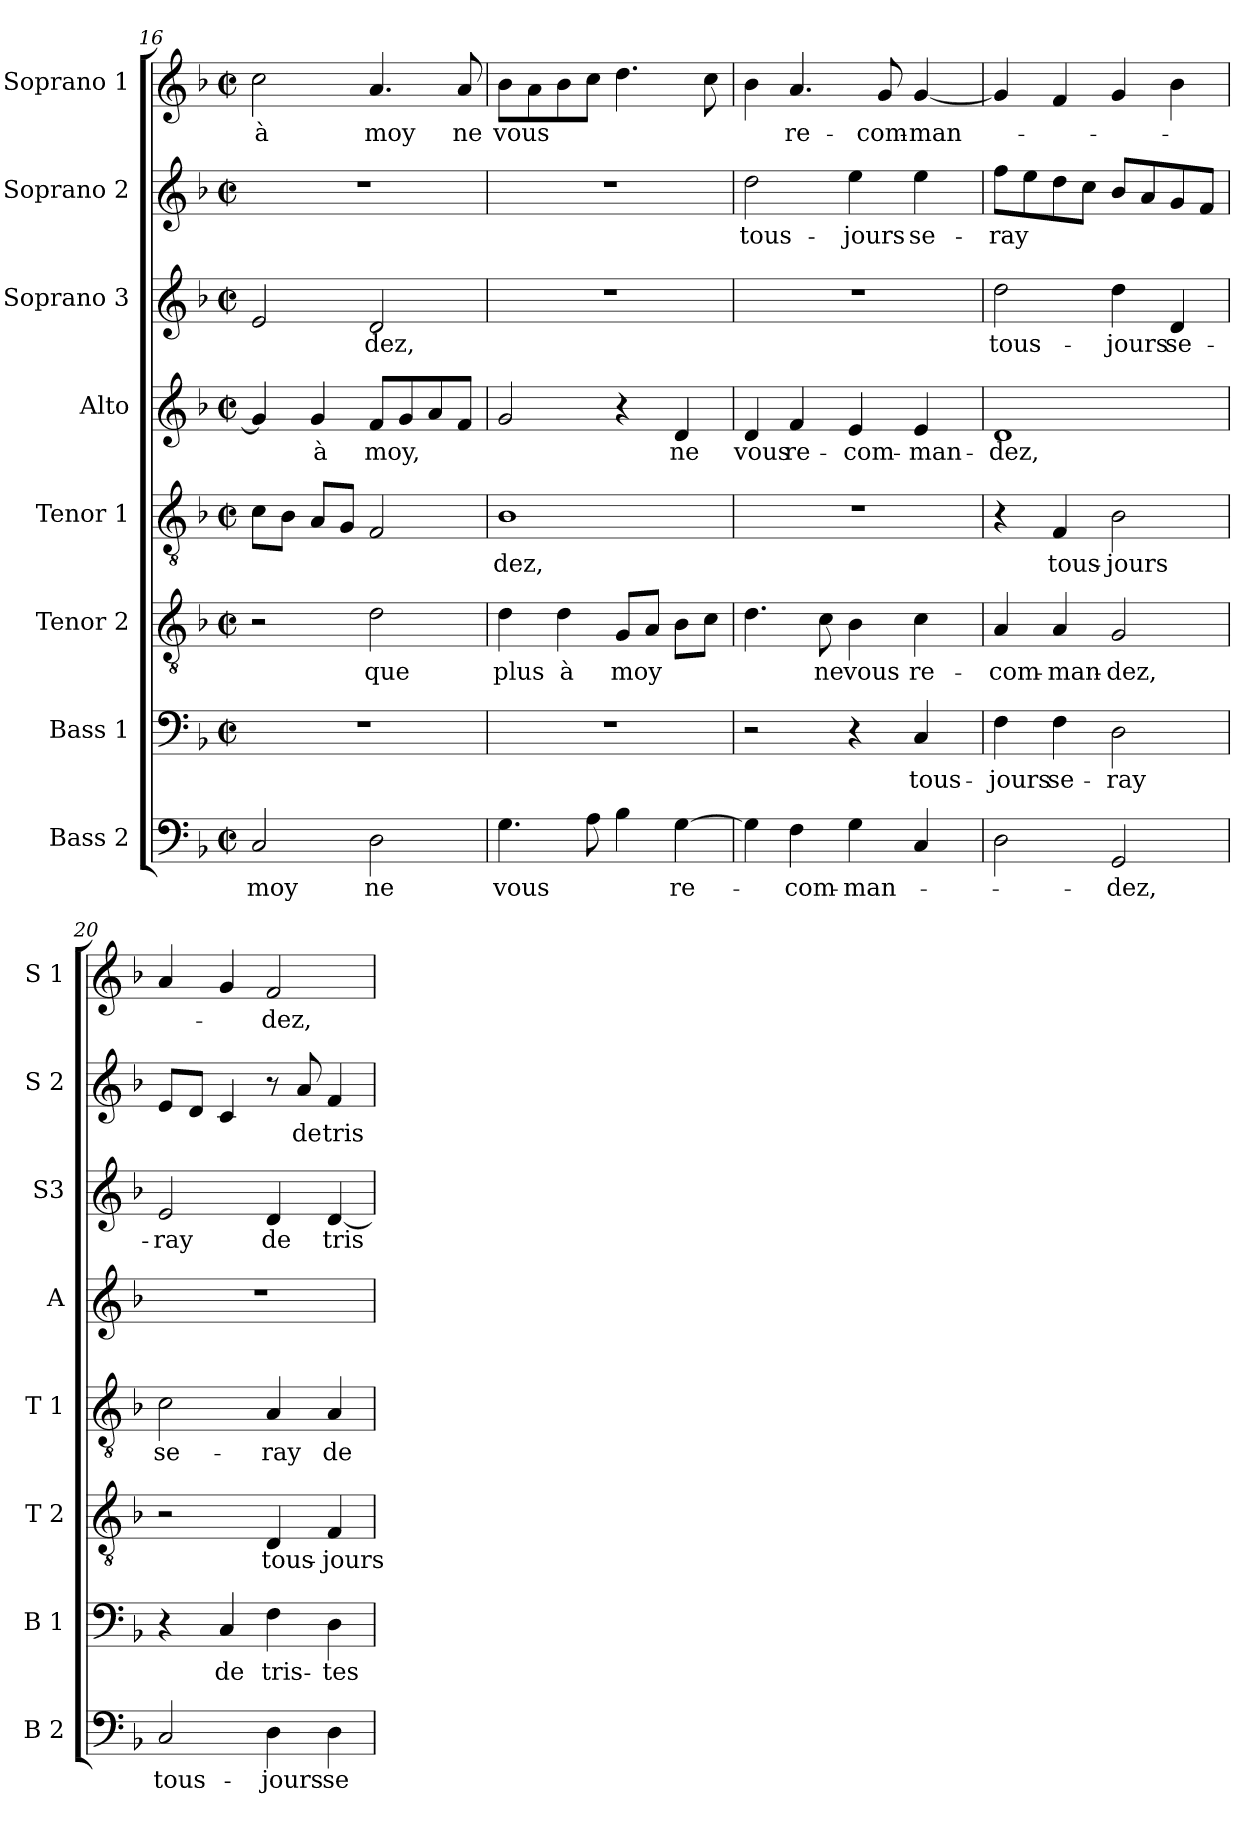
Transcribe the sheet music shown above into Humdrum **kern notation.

**kern	**text	**kern	**text	**kern	**text	**kern	**text	**kern	**text	**kern	**text	**kern	**text	**kern	**text
*part8	*part8	*part7	*part7	*part6	*part6	*part5	*part5	*part4	*part4	*part3	*part3	*part2	*part2	*part1	*part1
*staff8	*staff8	*staff7	*staff7	*staff6	*staff6	*staff5	*staff5	*staff4	*staff4	*staff3	*staff3	*staff2	*staff2	*staff1	*staff1
*I"Bass 2	*	*I"Bass 1	*	*I"Tenor 2	*	*I"Tenor 1	*	*I"Alto	*	*I"Soprano 3	*	*I"Soprano 2	*	*I"Soprano 1	*
*I'B 2	*	*I'B 1	*	*I'T 2	*	*I'T 1	*	*I'A	*	*I'S3	*	*I'S 2	*	*I'S 1	*
!!LO:LB:g=z
*clefF4	*	*clefF4	*	*clefGv2	*	*clefGv2	*	*clefG2	*	*clefG2	*	*clefG2	*	*clefG2	*
*k[b-]	*	*k[b-]	*	*k[b-]	*	*k[b-]	*	*k[b-]	*	*k[b-]	*	*k[b-]	*	*k[b-]	*
*F:	*	*F:	*	*F:	*	*F:	*	*F:	*	*F:	*	*F:	*	*F:	*
*M2/2	*	*M2/2	*	*M2/2	*	*M2/2	*	*M2/2	*	*M2/2	*	*M2/2	*	*M2/2	*
*met(c|)	*	*met(c|)	*	*met(c|)	*	*met(c|)	*	*met(c|)	*	*met(c|)	*	*met(c|)	*	*met(c|)	*
=16	=16	=16	=16	=16	=16	=16	=16	=16	=16	=16	=16	=16	=16	=16	=16
2C/	moy	1r	.	2r	.	8c\L	.	4g/]	.	2e/	.	1r	.	2cc\	à
.	.	.	.	.	.	8B-\J	.	.	.	.	.	.	.	.	.
.	.	.	.	.	.	8A/L	.	4g/	à	.	.	.	.	.	.
.	.	.	.	.	.	8G/J	.	.	.	.	.	.	.	.	.
2D\	ne	.	.	2d\	que	2F/	.	8f/L	moy,	2d/	-dez,	.	.	4.a/	moy
.	.	.	.	.	.	.	.	8g/	.	.	.	.	.	.	.
.	.	.	.	.	.	.	.	8a/	.	.	.	.	.	.	.
.	.	.	.	.	.	.	.	8f/J	.	.	.	.	.	8a/	ne
=17	=17	=17	=17	=17	=17	=17	=17	=17	=17	=17	=17	=17	=17	=17	=17
4.G\	vous	1r	.	4d\	plus	1B-	-dez,	2g/	.	1r	.	1r	.	8b-\L	vous
.	.	.	.	.	.	.	.	.	.	.	.	.	.	8a\	.
.	.	.	.	4d\	à	.	.	.	.	.	.	.	.	8b-\	.
8A\	.	.	.	.	.	.	.	.	.	.	.	.	.	8cc\J	.
4B-\	.	.	.	8G/L	moy	.	.	4r	.	.	.	.	.	4.dd\	.
.	.	.	.	8A/J	.	.	.	.	.	.	.	.	.	.	.
[4G\	re-	.	.	8B-\L	.	.	.	4d/	ne	.	.	.	.	.	.
.	.	.	.	8c\J	.	.	.	.	.	.	.	.	.	8cc\	.
=18	=18	=18	=18	=18	=18	=18	=18	=18	=18	=18	=18	=18	=18	=18	=18
4G\]	.	2r	.	4.d\	.	1r	.	4d/	vous	1r	.	2dd\	tous-	4b-\	.
4F\	-com-	.	.	.	.	.	.	4f/	re-	.	.	.	.	4.a/	re-
.	.	.	.	8c\	ne	.	.	.	.	.	.	.	.	.	.
4G\	-man-	4r	.	4B-\	vous	.	.	4e/	-com-	.	.	4ee\	-jours	.	.
.	.	.	.	.	.	.	.	.	.	.	.	.	.	8g/	-com-
4C/	.	4C/	tous-	4c\	re-	.	.	4e/	-man-	.	.	4ee\	se-	[4g/	-man-
=19	=19	=19	=19	=19	=19	=19	=19	=19	=19	=19	=19	=19	=19	=19	=19
2D\	.	4F\	-jours	4A/	-com-	4r	.	1d	-dez,	2dd\	tous-	8ff\L	-ray	4g/]	.
.	.	.	.	.	.	.	.	.	.	.	.	8ee\	.	.	.
.	.	4F\	se-	4A/	-man-	4F/	tous-	.	.	.	.	8dd\	.	4f/	.
.	.	.	.	.	.	.	.	.	.	.	.	8cc\J	.	.	.
2GG/	-dez,	2D\	-ray	2G/	-dez,	2B-\	-jours	.	.	4dd\	-jours	8b-/L	.	4g/	.
.	.	.	.	.	.	.	.	.	.	.	.	8a/	.	.	.
.	.	.	.	.	.	.	.	.	.	4d/	se-	8g/	.	4b-\	.
.	.	.	.	.	.	.	.	.	.	.	.	8f/J	.	.	.
=20	=20	=20	=20	=20	=20	=20	=20	=20	=20	=20	=20	=20	=20	=20	=20
2C/	tous-	4r	.	2r	.	2c\	se-	1r	.	2e/	-ray	8e/L	.	4a/	.
.	.	.	.	.	.	.	.	.	.	.	.	8d/J	.	.	.
.	.	4C/	de	.	.	.	.	.	.	.	.	4c/	.	4g/	.
4D\	-jours	4F\	tris-	4D/	tous-	4A/	-ray	.	.	4d/	de	8r	.	2f/	-dez,
.	.	.	.	.	.	.	.	.	.	.	.	8a/	de	.	.
4D\	se-	4D\	-tes-	4F/	-jours	4A/	de	.	.	[4d/	tris-	4f/	tris-	.	.
=	=	=	=	=	=	=	=	=	=	=	=	=	=	=	=
*-	*-	*-	*-	*-	*-	*-	*-	*-	*-	*-	*-	*-	*-	*-	*-
